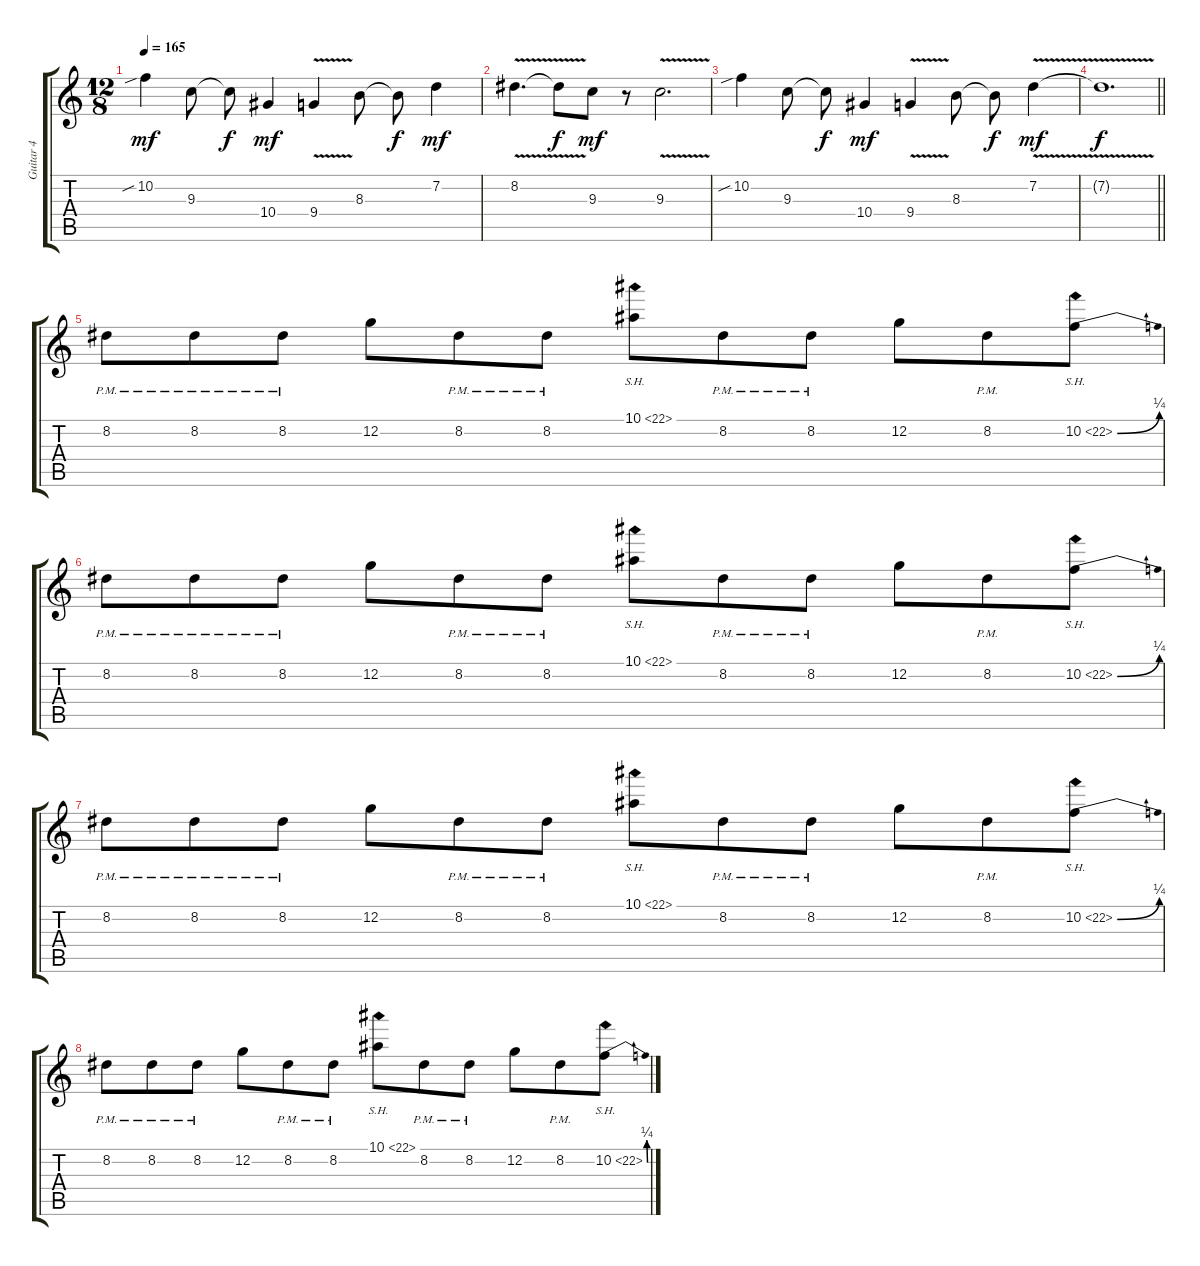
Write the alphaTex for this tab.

\track ("Guitar 4" "Guitar 4") {instrument distortionguitar}
\staff {score tabs}
\tuning (C4 G3 Eb3 Bb2 F2 C2) {hide}
\ts (12 8)
\tempo 165
\clef g2
\ks c
10.2{sib}.4{dy mf} 9.3.8 9.3{t}.8{dy f} 10.4.4{dy mf} 9.4{v}.4 8.3.8 8.3{t}.8{dy f} 7.2.4{dy mf} |
8.2{v}.4{d} 8.2{t}.8{dy f} 9.3.8{dy mf} r.8 9.3{v}.2{d} |
10.2{sib}.4 9.3.8 9.3{t}.8{dy f} 10.4.4{dy mf} 9.4{v}.4 8.3.8 8.3{t}.8{dy f} 7.2{v}.4{dy mf} |
\barLineRight lightlight
7.2{t}.1{d dy f} |
\section ("" "")
8.2{pm}.8{volume 0} 8.2{pm}.8{volume 8} 8.2{pm}.8 12.2.8 8.2{pm}.8 8.2{pm}.8 10.1{sh 12}.8 8.2{pm}.8 8.2{pm}.8 12.2.8 8.2{pm}.8 10.2{be (bend 0 0 60 1) sh 12}.8 |
8.2{pm}.8 8.2{pm}.8 8.2{pm}.8 12.2.8 8.2{pm}.8 8.2{pm}.8 10.1{sh 12}.8 8.2{pm}.8 8.2{pm}.8 12.2.8 8.2{pm}.8 10.2{be (bend 0 0 60 1) sh 12}.8 |
8.2{pm}.8 8.2{pm}.8 8.2{pm}.8 12.2.8 8.2{pm}.8 8.2{pm}.8 10.1{sh 12}.8 8.2{pm}.8 8.2{pm}.8 12.2.8 8.2{pm}.8 10.2{be (bend 0 0 60 1) sh 12}.8 |
8.2{pm}.8 8.2{pm}.8 8.2{pm}.8 12.2.8 8.2{pm}.8 8.2{pm}.8 10.1{sh 12}.8 8.2{pm}.8 8.2{pm}.8 12.2.8 8.2{pm}.8 10.2{be (bend 0 0 60 1) sh 12}.8
